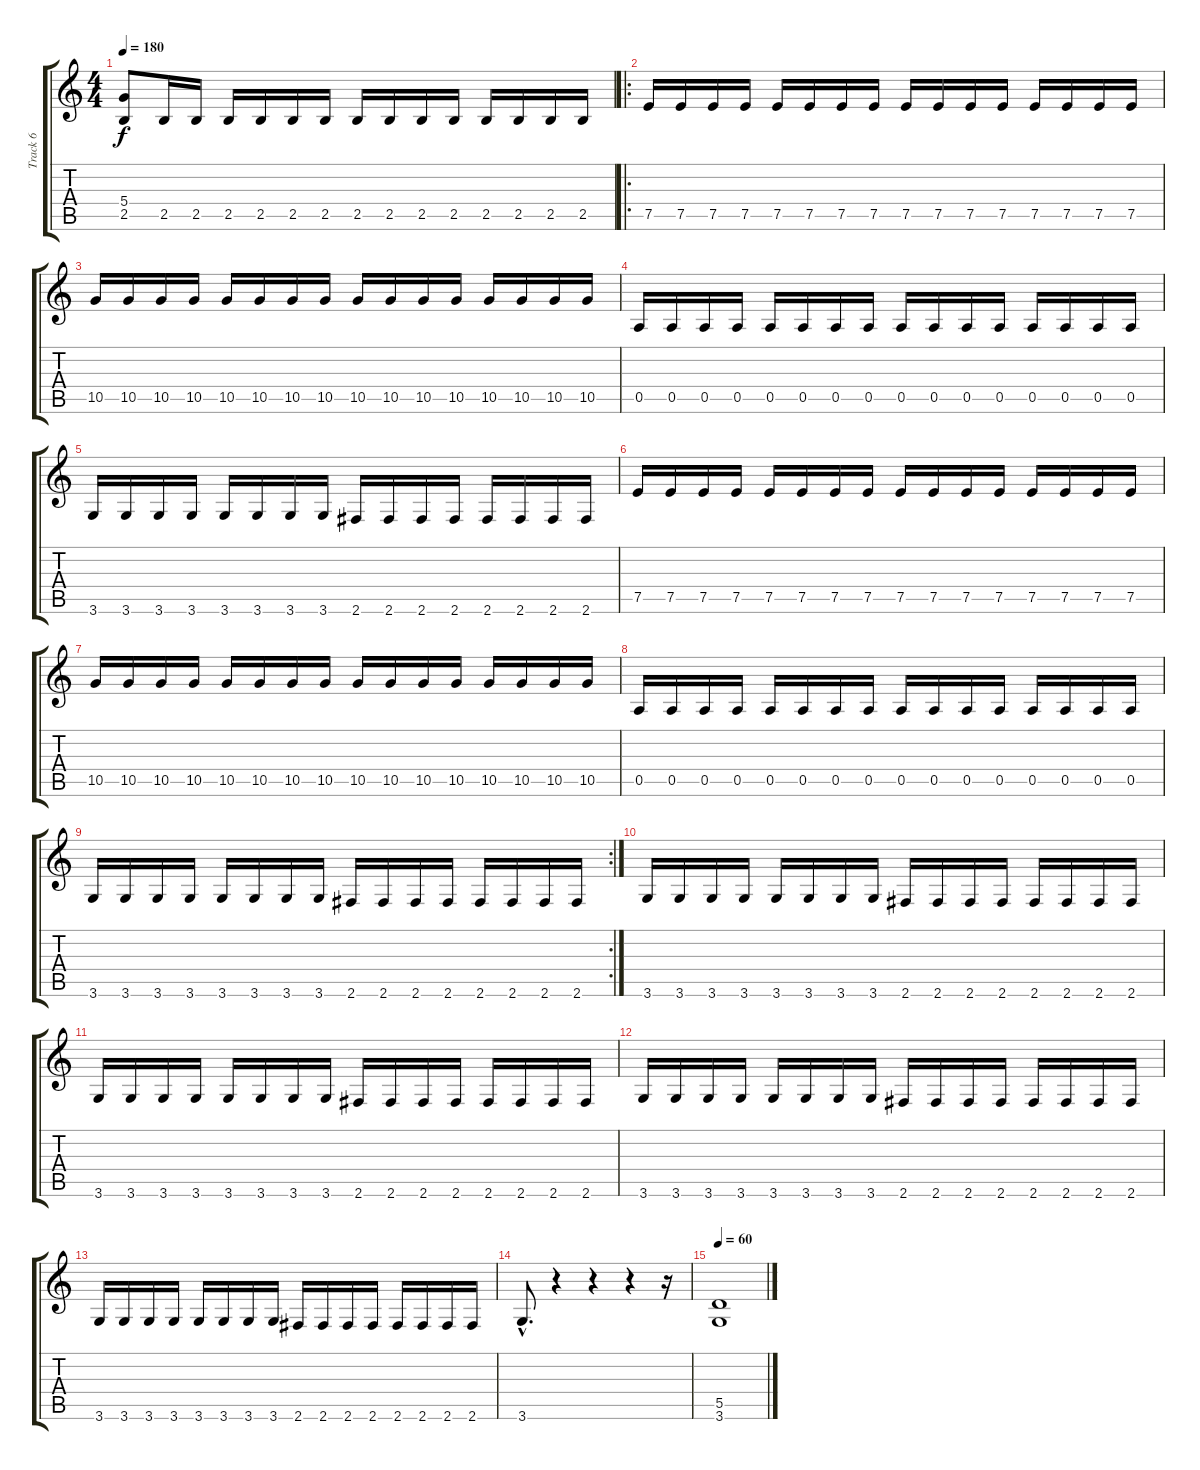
\track ("Track 6" "Track 6") {instrument electricguitarmuted}
\staff {score tabs}
\tuning (E4 B3 G3 D3 A2 E2) {hide}
\ts (4 4)
\tempo 180
\clef g2
\ks c
(5.4 2.5).8{dy f} 2.5.16 2.5.16 2.5.16 2.5.16 2.5.16 2.5.16 2.5.16 2.5.16 2.5.16 2.5.16 2.5.16 2.5.16 2.5.16 2.5.16 |
\ro
7.5.16 7.5.16 7.5.16 7.5.16 7.5.16 7.5.16 7.5.16 7.5.16 7.5.16 7.5.16 7.5.16 7.5.16 7.5.16 7.5.16 7.5.16 7.5.16 |
10.5.16 10.5.16 10.5.16 10.5.16 10.5.16 10.5.16 10.5.16 10.5.16 10.5.16 10.5.16 10.5.16 10.5.16 10.5.16 10.5.16 10.5.16 10.5.16 |
0.5.16 0.5.16 0.5.16 0.5.16 0.5.16 0.5.16 0.5.16 0.5.16 0.5.16 0.5.16 0.5.16 0.5.16 0.5.16 0.5.16 0.5.16 0.5.16 |
3.6.16 3.6.16 3.6.16 3.6.16 3.6.16 3.6.16 3.6.16 3.6.16 2.6.16 2.6.16 2.6.16 2.6.16 2.6.16 2.6.16 2.6.16 2.6.16 |
7.5.16 7.5.16 7.5.16 7.5.16 7.5.16 7.5.16 7.5.16 7.5.16 7.5.16 7.5.16 7.5.16 7.5.16 7.5.16 7.5.16 7.5.16 7.5.16 |
10.5.16 10.5.16 10.5.16 10.5.16 10.5.16 10.5.16 10.5.16 10.5.16 10.5.16 10.5.16 10.5.16 10.5.16 10.5.16 10.5.16 10.5.16 10.5.16 |
0.5.16 0.5.16 0.5.16 0.5.16 0.5.16 0.5.16 0.5.16 0.5.16 0.5.16 0.5.16 0.5.16 0.5.16 0.5.16 0.5.16 0.5.16 0.5.16 |
\rc 2
3.6.16 3.6.16 3.6.16 3.6.16 3.6.16 3.6.16 3.6.16 3.6.16 2.6.16 2.6.16 2.6.16 2.6.16 2.6.16 2.6.16 2.6.16 2.6.16 |
3.6.16 3.6.16 3.6.16 3.6.16 3.6.16 3.6.16 3.6.16 3.6.16 2.6.16 2.6.16 2.6.16 2.6.16 2.6.16 2.6.16 2.6.16 2.6.16 |
3.6.16 3.6.16 3.6.16 3.6.16 3.6.16 3.6.16 3.6.16 3.6.16 2.6.16 2.6.16 2.6.16 2.6.16 2.6.16 2.6.16 2.6.16 2.6.16 |
3.6.16 3.6.16 3.6.16 3.6.16 3.6.16 3.6.16 3.6.16 3.6.16 2.6.16 2.6.16 2.6.16 2.6.16 2.6.16 2.6.16 2.6.16 2.6.16 |
3.6.16 3.6.16 3.6.16 3.6.16 3.6.16 3.6.16 3.6.16 3.6.16 2.6.16 2.6.16 2.6.16 2.6.16 2.6.16 2.6.16 2.6.16 2.6.16 |
3.6{hac}.8{d} r.4 r.4 r.4 r.16 |
\tempo 60
(5.5 3.6).1
